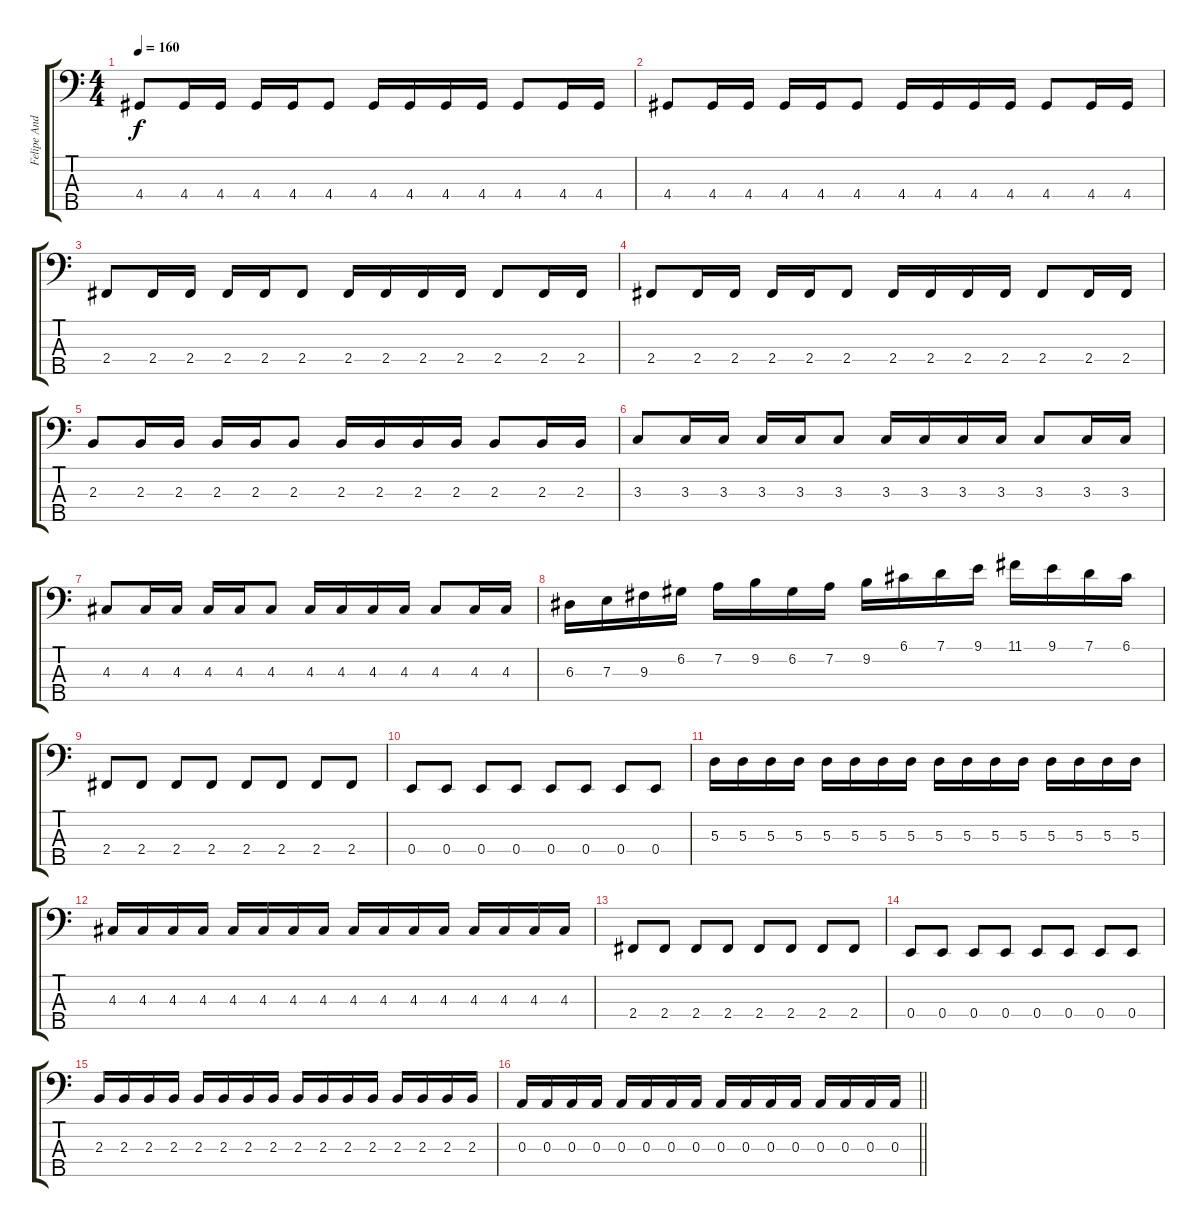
\track ("Felipe Andreoli" "Felipe And") {instrument electricbassfinger}
\staff {score tabs}
\tuning (G2 D2 A1 E1 B0) {hide}
\ts (4 4)
\tempo 160
\clef f4
\ks c
4.4.8{dy f} 4.4.16 4.4.16 4.4.16 4.4.16 4.4.8 4.4.16 4.4.16 4.4.16 4.4.16 4.4.8 4.4.16 4.4.16 |
4.4.8 4.4.16 4.4.16 4.4.16 4.4.16 4.4.8 4.4.16 4.4.16 4.4.16 4.4.16 4.4.8 4.4.16 4.4.16 |
2.4.8 2.4.16 2.4.16 2.4.16 2.4.16 2.4.8 2.4.16 2.4.16 2.4.16 2.4.16 2.4.8 2.4.16 2.4.16 |
2.4.8 2.4.16 2.4.16 2.4.16 2.4.16 2.4.8 2.4.16 2.4.16 2.4.16 2.4.16 2.4.8 2.4.16 2.4.16 |
2.3.8 2.3.16 2.3.16 2.3.16 2.3.16 2.3.8 2.3.16 2.3.16 2.3.16 2.3.16 2.3.8 2.3.16 2.3.16 |
3.3.8 3.3.16 3.3.16 3.3.16 3.3.16 3.3.8 3.3.16 3.3.16 3.3.16 3.3.16 3.3.8 3.3.16 3.3.16 |
4.3.8 4.3.16 4.3.16 4.3.16 4.3.16 4.3.8 4.3.16 4.3.16 4.3.16 4.3.16 4.3.8 4.3.16 4.3.16 |
6.3.16 7.3.16 9.3.16 6.2.16 7.2.16 9.2.16 6.2.16 7.2.16 9.2.16 6.1.16 7.1.16 9.1.16 11.1.16 9.1.16 7.1.16 6.1.16 |
2.4.8 2.4.8 2.4.8 2.4.8 2.4.8 2.4.8 2.4.8 2.4.8 |
0.4.8 0.4.8 0.4.8 0.4.8 0.4.8 0.4.8 0.4.8 0.4.8 |
5.3.16 5.3.16 5.3.16 5.3.16 5.3.16 5.3.16 5.3.16 5.3.16 5.3.16 5.3.16 5.3.16 5.3.16 5.3.16 5.3.16 5.3.16 5.3.16 |
4.3.16 4.3.16 4.3.16 4.3.16 4.3.16 4.3.16 4.3.16 4.3.16 4.3.16 4.3.16 4.3.16 4.3.16 4.3.16 4.3.16 4.3.16 4.3.16 |
2.4.8 2.4.8 2.4.8 2.4.8 2.4.8 2.4.8 2.4.8 2.4.8 |
0.4.8 0.4.8 0.4.8 0.4.8 0.4.8 0.4.8 0.4.8 0.4.8 |
2.3.16 2.3.16 2.3.16 2.3.16 2.3.16 2.3.16 2.3.16 2.3.16 2.3.16 2.3.16 2.3.16 2.3.16 2.3.16 2.3.16 2.3.16 2.3.16 |
\barLineRight lightlight
0.3.16 0.3.16 0.3.16 0.3.16 0.3.16 0.3.16 0.3.16 0.3.16 0.3.16 0.3.16 0.3.16 0.3.16 0.3.16 0.3.16 0.3.16 0.3.16
